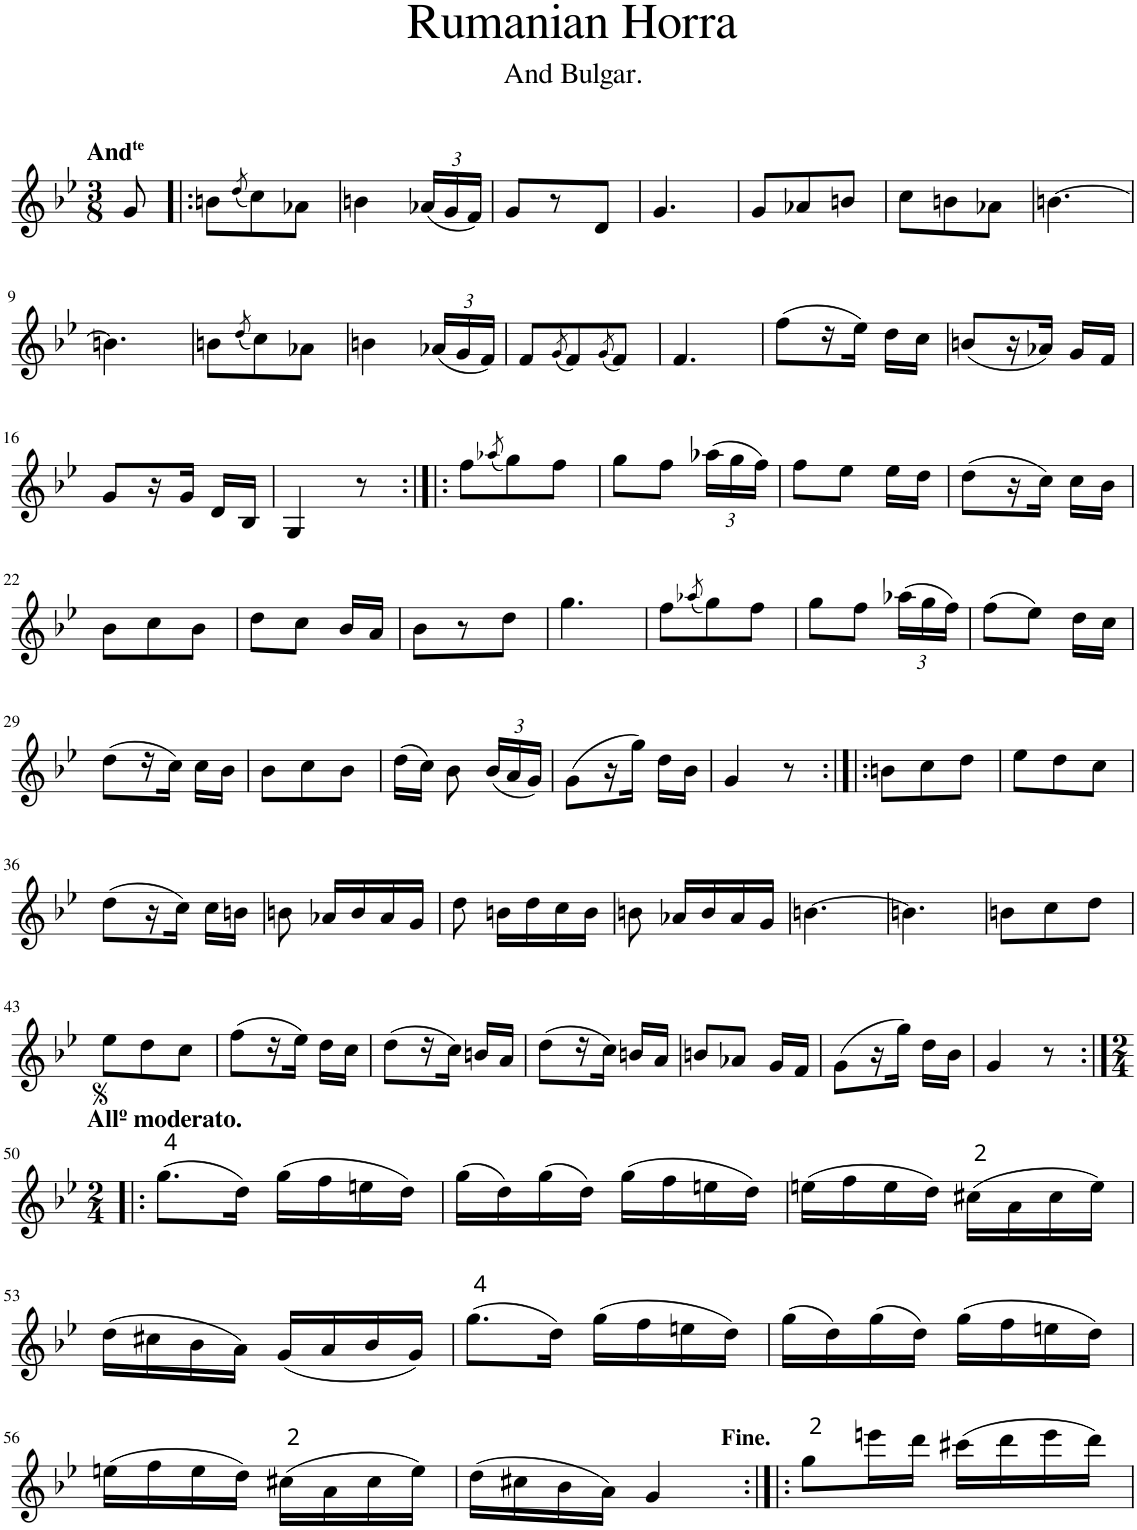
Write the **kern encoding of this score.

**kern
*part1
*staff1
*I"Piano
*I'Pno
*clefG2
*k[b-e-]
*g:
*M3/8
=1
!LO:TX:a:B:t=And
!LO:TX:a:t=te
8g/
=2!|:
8bn\L
(8qdd/
8cc\)
8a-X\J
=3
4bn\
*Xbrackettup
(24a-X/LL
24g/
24f/JJ)
=4
8g/L
8r
8d/J
=5
4.g/
=6
8g/L
8a-X/
8bn/J
=7
8cc\L
8bn\
8a-X\J
=8
[4.bn\
!!LO:LB:g=z
=9
4.bn\]
=10
8bn\L
(8qdd/
8cc\)
8a-X\J
=11
4bn\
(24a-X/LL
24g/
24f/JJ)
=12
8f/L
(8qg/
8f/)
(8qg/
8f/J)
=13
4.f/
=14
(8ff\L
16r
16ee-\JJ)
16dd\LL
16cc\JJ
=15
(8bn/L
16r
16a-X/JJ)
16g/LL
16f/JJ
!!LO:LB:g=z
=16
8g/L
16r
16g/JJ
16d/LL
16B-/JJ
=17
4G/
8r
=18:|!|:
8ff\L
(8qaa-X/
8gg\)
8ff\J
=19
8gg\L
8ff\J
(24aa-X\LL
24gg\
24ff\JJ)
=20
8ff\L
8ee-\J
16ee-\LL
16dd\JJ
=21
(8dd\L
16r
16cc\JJ)
16cc\LL
16b-\JJ
!!LO:LB:g=z
=22
8b-\L
8cc\
8b-\J
=23
8dd\L
8cc\J
16b-/LL
16a/JJ
=24
8b-\L
8r
8dd\J
=25
4.gg\
=26
8ff\L
(8qaa-X/
8gg\)
8ff\J
=27
8gg\L
8ff\J
(24aa-X\LL
24gg\
24ff\JJ)
=28
(8ff\L
8ee-\J)
16dd\LL
16cc\JJ
!!LO:LB:g=z
=29
(8dd\L
16r
16cc\JJ)
16cc\LL
16b-\JJ
=30
8b-\L
8cc\
8b-\J
=31
(16dd\LL
16cc\JJ)
8b-\
(24b-/LL
24a/
24g/JJ)
=32
(8g\L
16r
16gg\JJ)
16dd\LL
16b-\JJ
=33
4g/
8r
=34:|!|:
8bn\L
8cc\
8dd\J
=35
8ee-\L
8dd\
8cc\J
!!LO:LB:g=z
=36
(8dd\L
16r
16cc\JJ)
16cc\LL
16bn\JJ
=37
8bn\
16a-X/LL
16b/
16a-/
16g/JJ
=38
8dd\
16bn\LL
16dd\
16cc\
16b\JJ
=39
8bn\
16a-X/LL
16b/
16a-/
16g/JJ
=40
[4.bn\
=41
4.bn\]
=42
8bn\L
8cc\
8dd\J
!!LO:LB:g=z
=43
8ee-\L
8dd\
8cc\J
=44
(8ff\L
16r
16ee-\JJ)
16dd\LL
16cc\JJ
=45
(8dd\L
16r
16cc\JJ)
16bn/LL
16a/JJ
=46
(8dd\L
16r
16cc\JJ)
16bn/LL
16a/JJ
=47
8bn/L
8a-X/J
16g/LL
16f/JJ
=48
(8g\L
16r
16gg\JJ)
16dd\LL
16b-\JJ
=49
4g/
8r
!!LO:LB:g=z
=50:|!|:
*M2/4
!LO:TX:a:B:t=Allº moderato.
(8.gg\L
16dd\Jk)
(16gg\LL
16ff\
16een\
16dd\JJ)
=51
(16gg\LL
16dd\)
(16gg\
16dd\JJ)
(16gg\LL
16ff\
16een\
16dd\JJ)
=52
(16een\LL
16ff\
16ee\
16dd\JJ)
(16cc#X\LL
16a\
16cc#\
16ee\JJ)
!!LO:LB:g=z
=53
(16dd\LL
16cc#X\
16b-\
16a\JJ)
(16g/LL
16a/
16b-/
16g/JJ)
=54
(8.gg\L
16dd\Jk)
(16gg\LL
16ff\
16een\
16dd\JJ)
=55
(16gg\LL
16dd\)
(16gg\
16dd\JJ)
(16gg\LL
16ff\
16een\
16dd\JJ)
!!LO:LB:g=z
=56
(16een\LL
16ff\
16ee\
16dd\JJ)
(16cc#X\LL
16a\
16cc#\
16ee\JJ)
=57
(16dd\LL
16cc#X\
16b-\
16a\JJ)
4g/
=58:|!|:
8gg\L
16eeen\L
16ddd\JJ
(16ccc#X\LL
16ddd\
16eee\
16ddd\JJ)
=
*-
